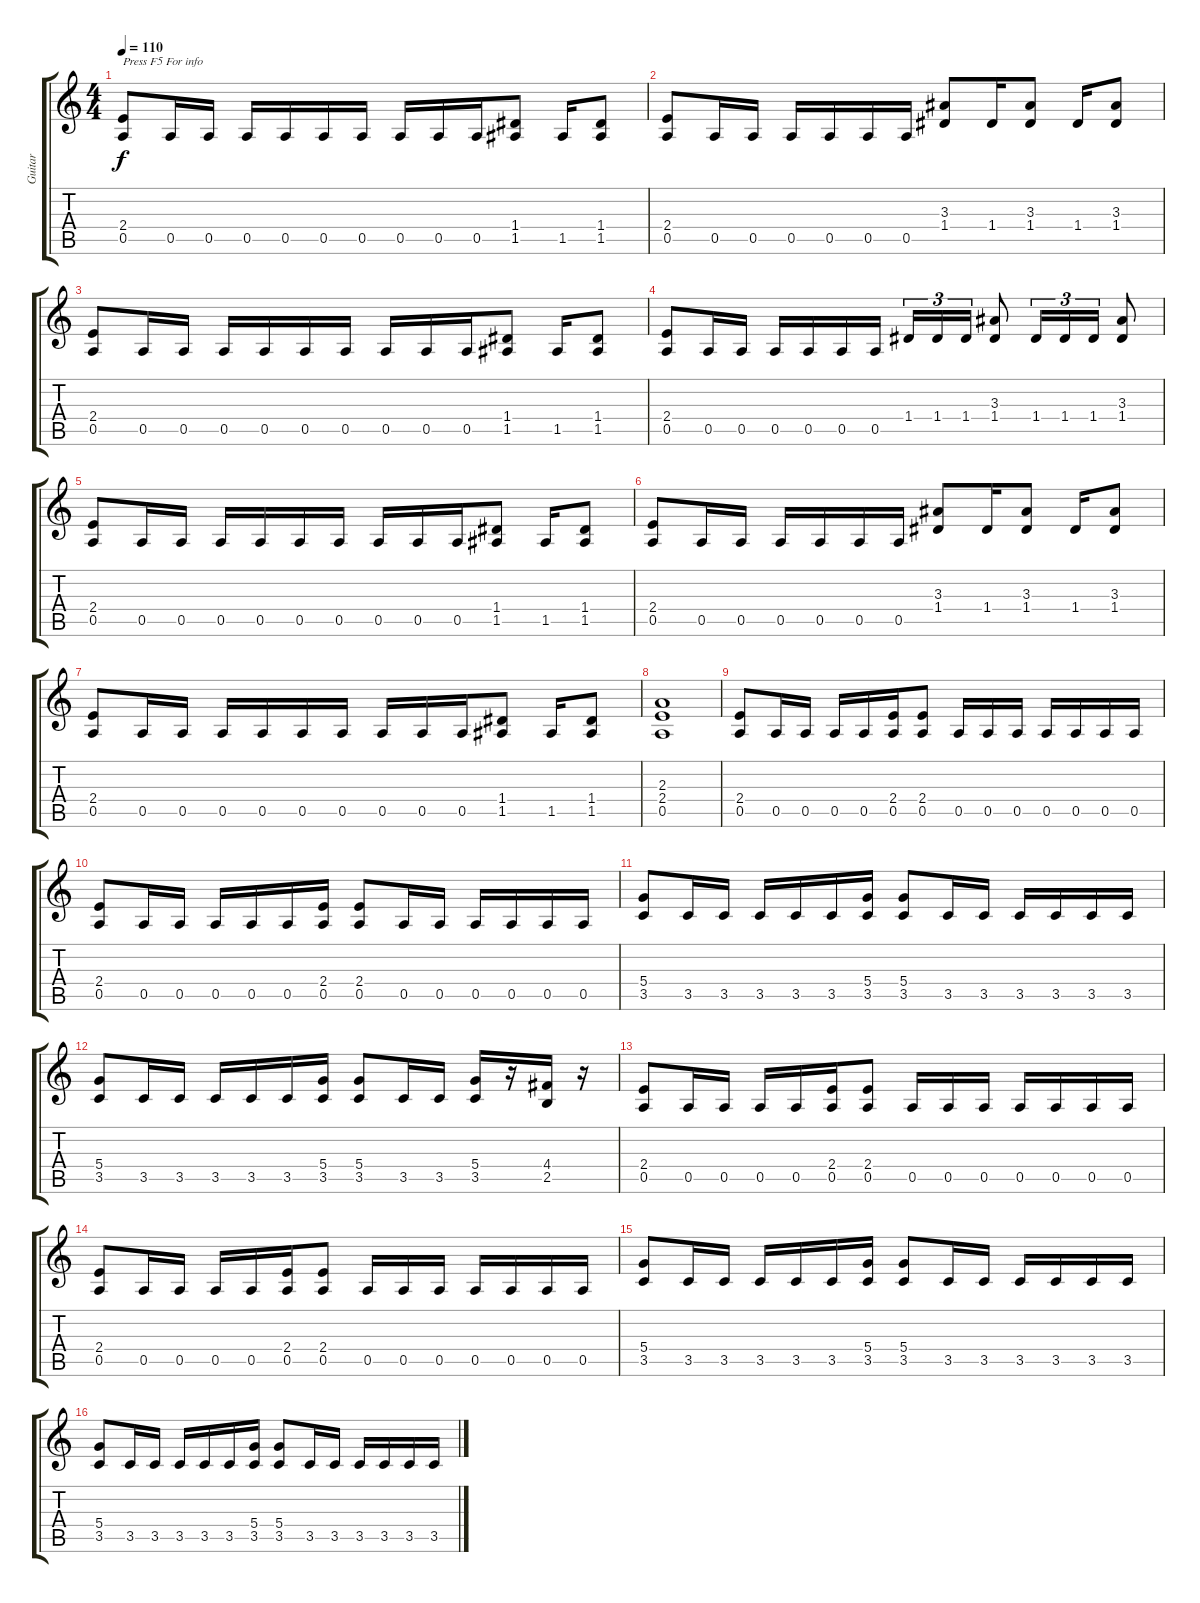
\track ("Guitar" "Guitar") {instrument distortionguitar}
\staff {score tabs}
\tuning (E4 B3 G3 D3 A2 E2) {hide}
\ts (4 4)
\tempo 110
\clef g2
\ks c
(2.4 0.5).8{txt "Press F5 For info" dy f instrument distortionguitar} 0.5.16 0.5.16 0.5.16 0.5.16 0.5.16 0.5.16 0.5.16 0.5.16 0.5.16 (1.4 1.5).8 1.5.16 (1.4 1.5).8 |
(2.4 0.5).8 0.5.16 0.5.16 0.5.16 0.5.16 0.5.16 0.5.16 (3.3 1.4).8 1.4.16 (3.3 1.4).8 1.4.16 (3.3 1.4).8 |
(2.4 0.5).8 0.5.16 0.5.16 0.5.16 0.5.16 0.5.16 0.5.16 0.5.16 0.5.16 0.5.16 (1.4 1.5).8 1.5.16 (1.4 1.5).8 |
(2.4 0.5).8 0.5.16 0.5.16 0.5.16 0.5.16 0.5.16 0.5.16 1.4.16{tu (3 2)} 1.4.16{tu (3 2)} 1.4.16{tu (3 2)} (3.3 1.4).8 1.4.16{tu (3 2)} 1.4.16{tu (3 2)} 1.4.16{tu (3 2)} (3.3 1.4).8 |
(2.4 0.5).8 0.5.16 0.5.16 0.5.16 0.5.16 0.5.16 0.5.16 0.5.16 0.5.16 0.5.16 (1.4 1.5).8 1.5.16 (1.4 1.5).8 |
(2.4 0.5).8 0.5.16 0.5.16 0.5.16 0.5.16 0.5.16 0.5.16 (3.3 1.4).8 1.4.16 (3.3 1.4).8 1.4.16 (3.3 1.4).8 |
(2.4 0.5).8 0.5.16 0.5.16 0.5.16 0.5.16 0.5.16 0.5.16 0.5.16 0.5.16 0.5.16 (1.4 1.5).8 1.5.16 (1.4 1.5).8 |
(2.3 2.4 0.5).1 |
(2.4 0.5).8 0.5.16 0.5.16 0.5.16 0.5.16 (2.4 0.5).16 (2.4 0.5).8 0.5.16 0.5.16 0.5.16 0.5.16 0.5.16 0.5.16 0.5.16 |
(2.4 0.5).8 0.5.16 0.5.16 0.5.16 0.5.16 0.5.16 (2.4 0.5).16 (2.4 0.5).8 0.5.16 0.5.16 0.5.16 0.5.16 0.5.16 0.5.16 |
(5.4 3.5).8 3.5.16 3.5.16 3.5.16 3.5.16 3.5.16 (5.4 3.5).16 (5.4 3.5).8 3.5.16 3.5.16 3.5.16 3.5.16 3.5.16 3.5.16 |
(5.4 3.5).8 3.5.16 3.5.16 3.5.16 3.5.16 3.5.16 (5.4 3.5).16 (5.4 3.5).8 3.5.16 3.5.16 (5.4 3.5).16 r.16 (4.4 2.5).16 r.16 |
(2.4 0.5).8 0.5.16 0.5.16 0.5.16 0.5.16 (2.4 0.5).16 (2.4 0.5).8 0.5.16 0.5.16 0.5.16 0.5.16 0.5.16 0.5.16 0.5.16 |
(2.4 0.5).8 0.5.16 0.5.16 0.5.16 0.5.16 (2.4 0.5).16 (2.4 0.5).8 0.5.16 0.5.16 0.5.16 0.5.16 0.5.16 0.5.16 0.5.16 |
(5.4 3.5).8 3.5.16 3.5.16 3.5.16 3.5.16 3.5.16 (5.4 3.5).16 (5.4 3.5).8 3.5.16 3.5.16 3.5.16 3.5.16 3.5.16 3.5.16 |
(5.4 3.5).8 3.5.16 3.5.16 3.5.16 3.5.16 3.5.16 (5.4 3.5).16 (5.4 3.5).8 3.5.16 3.5.16 3.5.16 3.5.16 3.5.16 3.5.16
